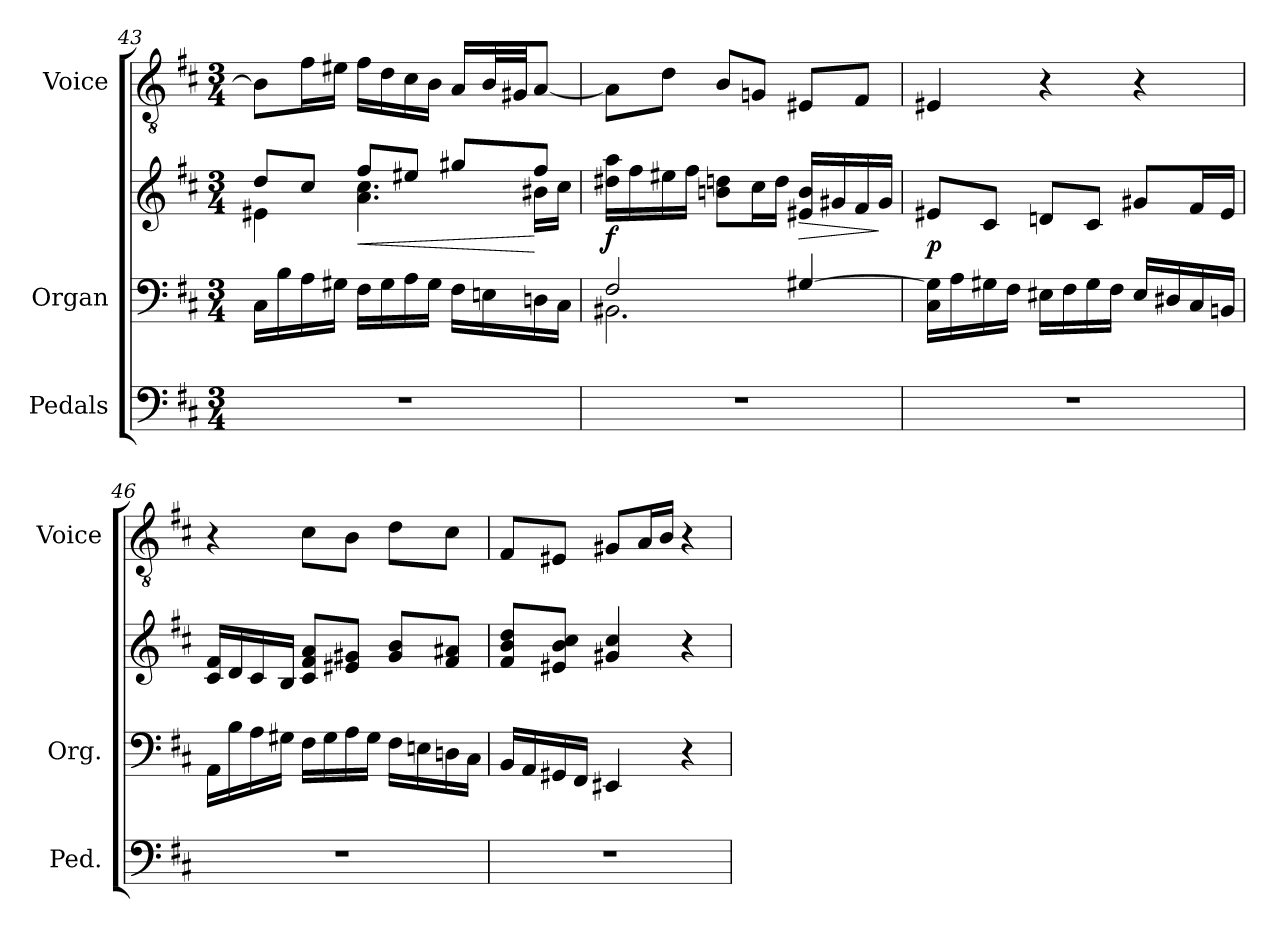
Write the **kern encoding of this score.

**kern	**kern	**kern	**dynam	**kern
*part3	*part2	*part2	*part2	*part1
*staff4	*staff3	*staff2	*staff2/3	*staff1
*I"Pedals	*I"Organ	*	*	*I"Voice
*I'Ped.	*I'Org.	*	*	*I'Voice
!!LO:LB:g=z
*clefF4	*clefF4	*clefG2	*	*clefGv2
*	*	*	*	*ITrd7c12
*k[f#c#]	*k[f#c#]	*k[f#c#]	*	*k[f#c#]
*b:	*b:	*b:	*	*b:
*M3/4	*M3/4	*M3/4	*	*M3/4
=43	=43	=43	=43	=43
!LO:N:vis=1	!	!	!	!
*	*	*^	*	*
2.r	16C#i\LL	8ddi/L	4e#Xi\	.	8BBi\L]
.	16Bi\	.	.	.	.
.	16Ai\	8cc#i/J	.	.	16F#i\L
.	16G#Xi\JJ	.	.	.	16E#Xi\JJ
!	!	!	!	!LO:HP:b	!
.	16F#i\LL	8ff#i/L	4.ai\ 4.cc#i	<	16F#i\LL
.	16G#i\	.	.	.	16Di\
.	16Ai\	8ee#Xi/J	.	.	16C#i\
.	16G#i\JJ	.	.	.	16BBi\JJ
.	16F#i\LL	8gg#Xi/L	.	.	16AAi/LL
.	16Eni\	.	.	.	32BBi/L
.	.	.	.	.	32GG#Xi/JJ
.	16Dni\	8ff#i/J	16b#Xi\LL	[	[<8AAi/J
.	16C#i\JJ	.	16cc#i\JJ	.	.
=44	=44	=44	=44	=44	=44
!LO:N:vis=1	!	!	!	!	!
*	*^	*v	*v	*	*
2.r	2F#i/	2.BB#Xi\	16dd#Xi\ 16aaiLL	f	8AAi\L]
.	.	.	16ff#i\	.	.
.	.	.	16ee#Xi\	.	8Di\J
.	.	.	16ff#i\JJ	.	.
.	.	.	8bni\ 8ddniL	.	8BBi/L
.	.	.	16cc#i\L	.	8GGni/J
.	.	.	16ddi\JJ	.	.
!	!	!	!	!LO:HP:b	!
.	[>4G#Xi/	.	16e#Xi/ 16biLL	>	8EE#Xi/L
.	.	.	16g#Xi/	.	.
.	.	.	16f#i/	.	8FF#i/J
.	.	.	16g#i/JJ	]	.
*	*v	*v	*	*	*
=45	=45	=45	=45	=45
!LO:N:vis=1	!	!	!	!
2.r	16C#i\ 16G#i]LL	8e#Xi/L	p	4EE#Xi/
.	16Ai\	.	.	.
.	16G#Xi\	8c#i/J	.	.
.	16F#i\JJ	.	.	.
.	16E#Xi\LL	8dni/L	.	4r
.	16F#i\	.	.	.
.	16G#i\	8c#i/J	.	.
.	16F#i\JJ	.	.	.
.	16E#i/LL	8g#Xi/L	.	4r
.	16D#Xi/	.	.	.
.	16C#i/	16f#i/L	.	.
.	16BBni/JJ	16e#i/JJ	.	.
=46	=46	=46	=46	=46
!LO:N:vis=1	!	!	!	!
2.r	16AAi\LL	16c#i/ 16f#iLL	.	4r
.	16Bi\	16di/	.	.
.	16Ai\	16c#i/	.	.
.	16G#Xi\JJ	16Bi/JJ	.	.
.	16F#i\LL	8c#i/ 8f#i 8aiL	.	8C#i\L
.	16G#i\	.	.	.
.	16Ai\	8e#Xi/ 8g#XiJ	.	8BBi\J
.	16G#i\JJ	.	.	.
.	16F#i\LL	8g#i/ 8biL	.	8Di\L
.	16Eni\	.	.	.
.	16Dni\	8f#i/ 8a#XiJ	.	8C#i\J
.	16C#i\JJ	.	.	.
!!LO:LB:g=z
=47	=47	=47	=47	=47
!LO:N:vis=1	!	!	!	!
2.r	16BBi/LL	8f#i/ 8bi 8ddiL	.	8FF#i/L
.	16AAi/	.	.	.
.	16GG#Xi/	8e#Xi/ 8bi 8cc#iJ	.	8EE#Xi/J
.	16FF#i/JJ	.	.	.
.	4EE#Xi/	4g#Xi/ 4cc#i	.	8GG#Xi/L
.	.	.	.	16AAi/L
.	.	.	.	16BBi/JJ
.	4r	4r	.	4r
=	=	=	=	=
*-	*-	*-	*-	*-
